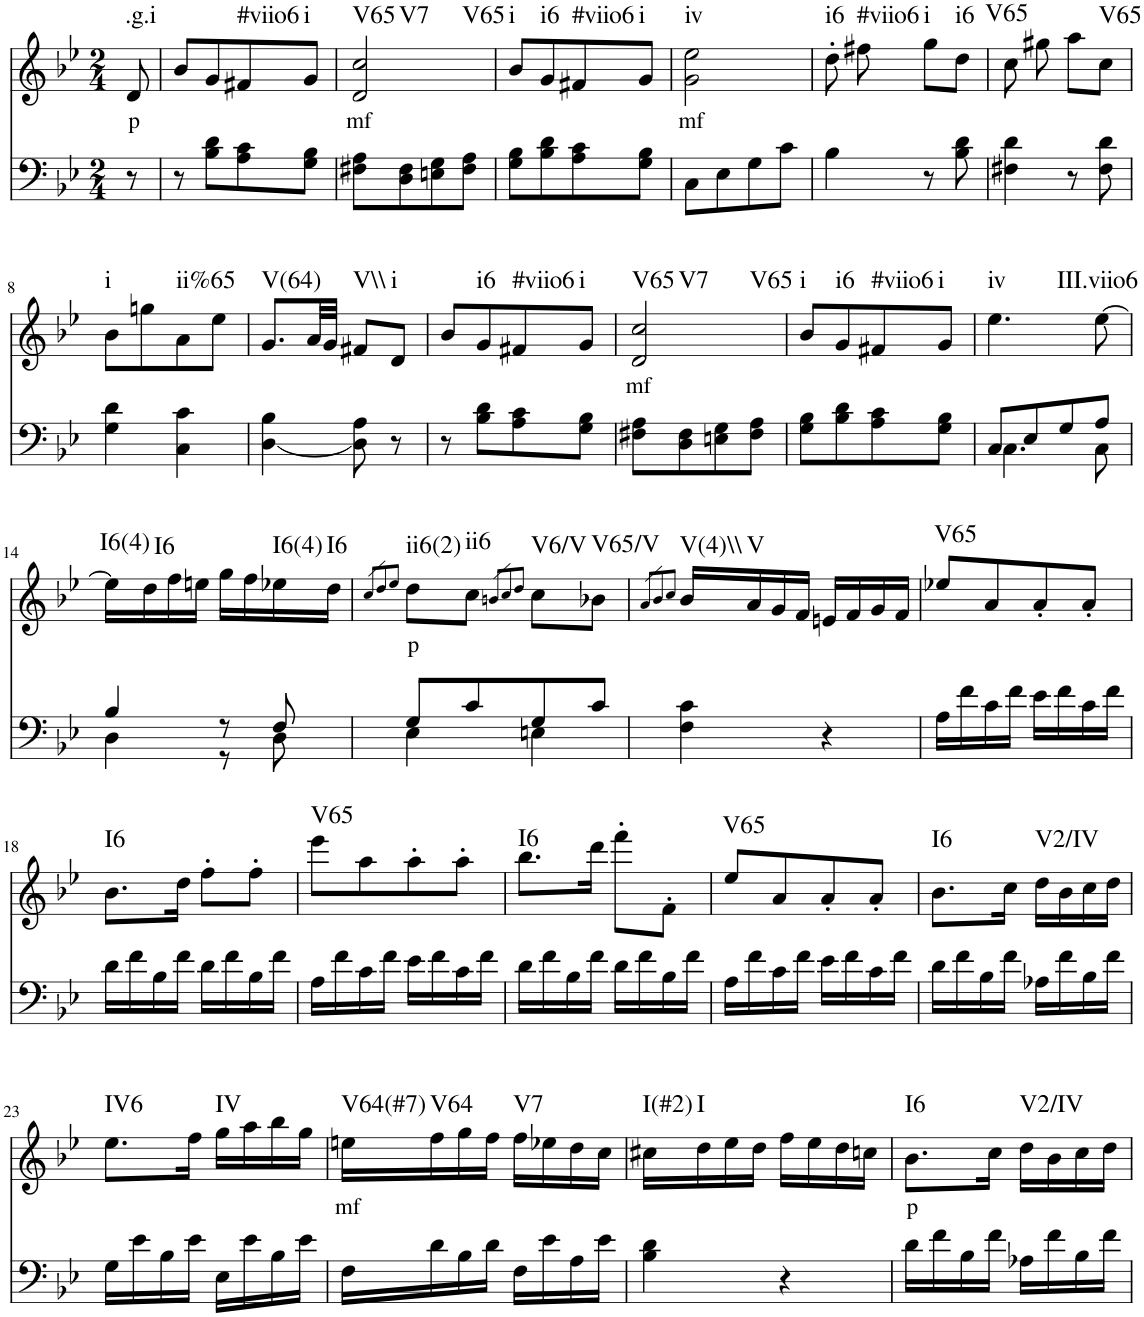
**kern	**kern	**text	**harte
*part2	*part1	*part1	*part1
*staff2	*staff1	*staff1	*
*I"Piano	*I"Piano	*	*
*I'Pno	*I'Pno	*	*
*clefF4	*clefG2	*	*
*k[b-e-]	*k[b-e-]	*	*
*g:	*g:	*	*
*M2/4	*M2/4	*	*
=1	=1	=1	=1
!	!	!LO:LY:b	!LO:H:kt=.g.i
8r	8d/	p	N
=2	=2	=2	=2
8r	8b-/L	.	.
8B-\ 8d\L	8g/	.	.
!	!	!	!LO:H:kt=#viio6
8A\ 8c\	8f#X/	.	N
!	!	!	!LO:H:kt=i
8G\ 8B-\J	8g/J	.	N
=3	=3	=3	=3
!	!	!LO:LY:b	!LO:H:n=1:kt=V65
!	!	!	!LO:H:n=2:kt=V7
!	!	!	!LO:H:n=3:kt=V65
8F#X\ 8A\L	2d/ 2cc/	mf	N N N
8D\ 8F#\	.	.	.
8En\ 8G\	.	.	.
8F#\ 8A\J	.	.	.
=4	=4	=4	=4
!	!	!	!LO:H:kt=i
8G\ 8B-\L	8b-/L	.	N
!	!	!	!LO:H:kt=i6
8B-\ 8d\	8g/	.	N
!	!	!	!LO:H:kt=#viio6
8A\ 8c\	8f#X/	.	N
!	!	!	!LO:H:kt=i
8G\ 8B-\J	8g/J	.	N
=5	=5	=5	=5
!	!	!LO:LY:b	!LO:H:kt=iv
8C\L	2g\ 2ee-\	mf	N
8E-\	.	.	.
8G\	.	.	.
8c\J	.	.	.
=6	=6	=6	=6
!	!	!	!LO:H:kt=i6
4B-\	8dd'\	.	N
!	!	!	!LO:H:kt=#viio6
.	8ff#X\	.	N
!	!	!	!LO:H:kt=i
8r	8gg\L	.	N
!	!	!	!LO:H:kt=i6
8B-\ 8d\	8dd\J	.	N
=7	=7	=7	=7
!	!	!	!LO:H:kt=V65
4F#X\ 4d\	8cc\	.	N
.	8gg#X\	.	.
8r	8aa\L	.	.
!	!	!	!LO:H:kt=V65
8F#\ 8d\	8cc\J	.	N
!!LO:LB:g=z
=8	=8	=8	=8
!	!	!	!LO:H:kt=i
4G\ 4d\	8b-\L	.	N
.	8ggn\	.	.
!	!	!	!LO:H:kt=ii%65
4C\ 4c\	8a\	.	N
.	8ee-\J	.	.
=9	=9	=9	=9
!	!	!	!LO:H:kt=V(64)
[4D\ 4B-\	8.g/L	.	N
.	32a/LL	.	.
.	32g/JJJ	.	.
!	!	!	!LO:H:kt=V\\
8D\] 8A\	8f#X/L	.	N
!	!	!	!LO:H:kt=i
8r	8d/J	.	N
=10	=10	=10	=10
8r	8b-/L	.	.
!	!	!	!LO:H:kt=i6
8B-\ 8d\L	8g/	.	N
!	!	!	!LO:H:kt=#viio6
8A\ 8c\	8f#X/	.	N
!	!	!	!LO:H:kt=i
8G\ 8B-\J	8g/J	.	N
=11	=11	=11	=11
!	!	!LO:LY:b	!LO:H:n=1:kt=V65
!	!	!	!LO:H:n=2:kt=V7
!	!	!	!LO:H:n=3:kt=V65
8F#X\ 8A\L	2d/ 2cc/	mf	N N N
8D\ 8F#\	.	.	.
8En\ 8G\	.	.	.
8F#\ 8A\J	.	.	.
=12	=12	=12	=12
!	!	!	!LO:H:kt=i
8G\ 8B-\L	8b-/L	.	N
!	!	!	!LO:H:kt=i6
8B-\ 8d\	8g/	.	N
!	!	!	!LO:H:kt=#viio6
8A\ 8c\	8f#X/	.	N
!	!	!	!LO:H:kt=i
8G\ 8B-\J	8g/J	.	N
=13	=13	=13	=13
*^	*	*	*
!	!	!	!	!LO:H:kt=iv
8C/L	4.C\	4.ee-\	.	N
8E-/	.	.	.	.
8G/	.	.	.	.
!	!	!	!	!LO:H:kt=III.viio6
8A/J	8C\	[8ee-\	.	N
!!LO:LB:g=z
=14	=14	=14	=14	=14
!	!	!	!	!LO:H:kt=I6(4)
4B-/	4D\	16ee-\LL]	.	N
!	!	!	!	!LO:H:kt=I6
.	.	16dd\	.	N
.	.	16ff\	.	.
.	.	16een\JJ	.	.
8r	8r	16gg\LL	.	.
.	.	16ff\	.	.
!	!	!	!	!LO:H:kt=I6(4)
8F/	8D\	16ee-X\	.	N
!	!	!	!	!LO:H:kt=I6
.	.	16dd\JJ	.	N
=15	=15	=15	=15	=15
.	.	8qcc/L	.	.
.	.	8qdd/	.	.
.	.	8qee-/J	.	.
!	!	!	!LO:LY:b	!LO:H:kt=ii6(2)
8G/L	4E-\	8dd\L	p	N
!	!	!	!	!LO:H:kt=ii6
8c/	.	8cc\J	.	N
.	.	8qbn/L	.	.
.	.	8qcc/	.	.
.	.	8qdd/J	.	.
!	!	!	!	!LO:H:kt=V6/V
8G/	4En\	8cc\L	.	N
!	!	!	!	!LO:H:kt=V65/V
8c/J	.	8b-X\J	.	N
*v	*v	*	*	*
=16	=16	=16	=16
.	8qa/L	.	.
.	8qb-/	.	.
.	8qcc/J	.	.
!	!	!	!LO:H:kt=V(4)\\
4F\ 4c\	16b-/LL	.	N
!	!	!	!LO:H:kt=V
.	16a/	.	N
.	16g/	.	.
.	16f/JJ	.	.
4r	16en/LL	.	.
.	16f/	.	.
.	16g/	.	.
.	16f/JJ	.	.
=17	=17	=17	=17
!	!	!	!LO:H:kt=V65
16A\LL	8ee-X/L	.	N
16f\	.	.	.
16c\	8a/	.	.
16f\JJ	.	.	.
16e-\LL	8a'/	.	.
16f\	.	.	.
16c\	8a'/J	.	.
16f\JJ	.	.	.
!!LO:LB:g=z
=18	=18	=18	=18
!	!	!	!LO:H:kt=I6
16d\LL	8.b-\L	.	N
16f\	.	.	.
16B-\	.	.	.
16f\JJ	16dd\Jk	.	.
16d\LL	8ff'\L	.	.
16f\	.	.	.
16B-\	8ff'\J	.	.
16f\JJ	.	.	.
=19	=19	=19	=19
!	!	!	!LO:H:kt=V65
16A\LL	8eee-\L	.	N
16f\	.	.	.
16c\	8aa\	.	.
16f\JJ	.	.	.
16e-\LL	8aa'\	.	.
16f\	.	.	.
16c\	8aa'\J	.	.
16f\JJ	.	.	.
=20	=20	=20	=20
!	!	!	!LO:H:kt=I6
16d\LL	8.bb-\L	.	N
16f\	.	.	.
16B-\	.	.	.
16f\JJ	16ddd\Jk	.	.
16d\LL	8fff'\L	.	.
16f\	.	.	.
16B-\	8f'\J	.	.
16f\JJ	.	.	.
=21	=21	=21	=21
!	!	!	!LO:H:kt=V65
16A\LL	8ee-/L	.	N
16f\	.	.	.
16c\	8a/	.	.
16f\JJ	.	.	.
16e-\LL	8a'/	.	.
16f\	.	.	.
16c\	8a'/J	.	.
16f\JJ	.	.	.
=22	=22	=22	=22
!	!	!	!LO:H:kt=I6
16d\LL	8.b-\L	.	N
16f\	.	.	.
16B-\	.	.	.
16f\JJ	16cc\Jk	.	.
!	!	!	!LO:H:kt=V2/IV
16A-X\LL	16dd\LL	.	N
16f\	16b-\	.	.
16B-\	16cc\	.	.
16f\JJ	16dd\JJ	.	.
!!LO:LB:g=z
=23	=23	=23	=23
!	!	!	!LO:H:kt=IV6
16G\LL	8.ee-\L	.	N
16e-\	.	.	.
16B-\	.	.	.
16e-\JJ	16ff\Jk	.	.
!	!	!	!LO:H:kt=IV
16E-\LL	16gg\LL	.	N
16e-\	16aa\	.	.
16B-\	16bb-\	.	.
16e-\JJ	16gg\JJ	.	.
=24	=24	=24	=24
!	!	!LO:LY:b	!LO:H:kt=V64(#7)
16F\LL	16een\LL	mf	N
!	!	!	!LO:H:kt=V64
16d\	16ff\	.	N
16B-\	16gg\	.	.
16d\JJ	16ff\JJ	.	.
!	!	!	!LO:H:kt=V7
16F\LL	16ff\LL	.	N
16e-\	16ee-X\	.	.
16A\	16dd\	.	.
16e-\JJ	16cc\JJ	.	.
=25	=25	=25	=25
!	!	!	!LO:H:kt=I(#2)
4B-\ 4d\	16cc#X\LL	.	N
!	!	!	!LO:H:kt=I
.	16dd\	.	N
.	16ee-\	.	.
.	16dd\JJ	.	.
4r	16ff\LL	.	.
.	16ee-\	.	.
.	16dd\	.	.
.	16ccn\JJ	.	.
=26	=26	=26	=26
!	!	!LO:LY:b	!LO:H:kt=I6
16d\LL	8.b-\L	p	N
16f\	.	.	.
16B-\	.	.	.
16f\JJ	16cc\Jk	.	.
!	!	!	!LO:H:kt=V2/IV
16A-X\LL	16dd\LL	.	N
16f\	16b-\	.	.
16B-\	16cc\	.	.
16f\JJ	16dd\JJ	.	.
=	=	=	=
*-	*-	*-	*-
